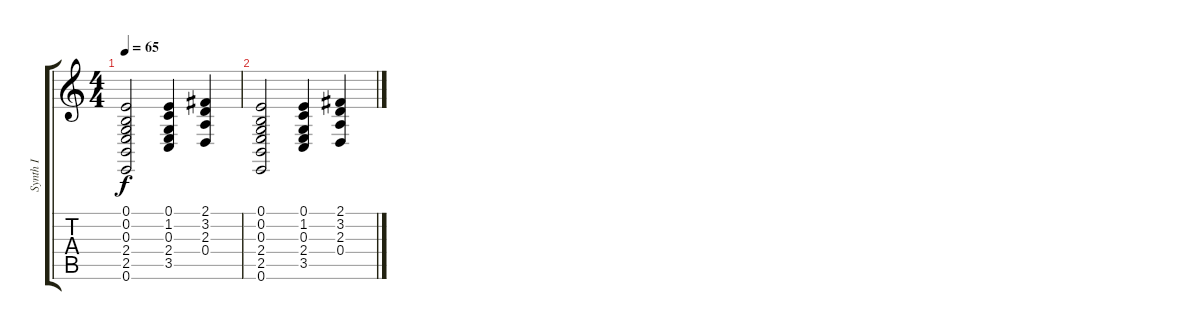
\track ("Synth I" "Synth I") {instrument brightacousticpiano}
\staff {score tabs}
\tuning (E4 B3 G3 D3 A2 E2) {hide}
\ts (4 4)
\tempo 65
\clef g2
\ks c
(0.1 0.2 0.3 2.4 2.5 0.6).2{dy f} (0.1 1.2 0.3 2.4 3.5).4 (2.1 3.2 2.3 0.4).4 |
(0.1 0.2 0.3 2.4 2.5 0.6).2 (0.1 1.2 0.3 2.4 3.5).4 (2.1 3.2 2.3 0.4).4
